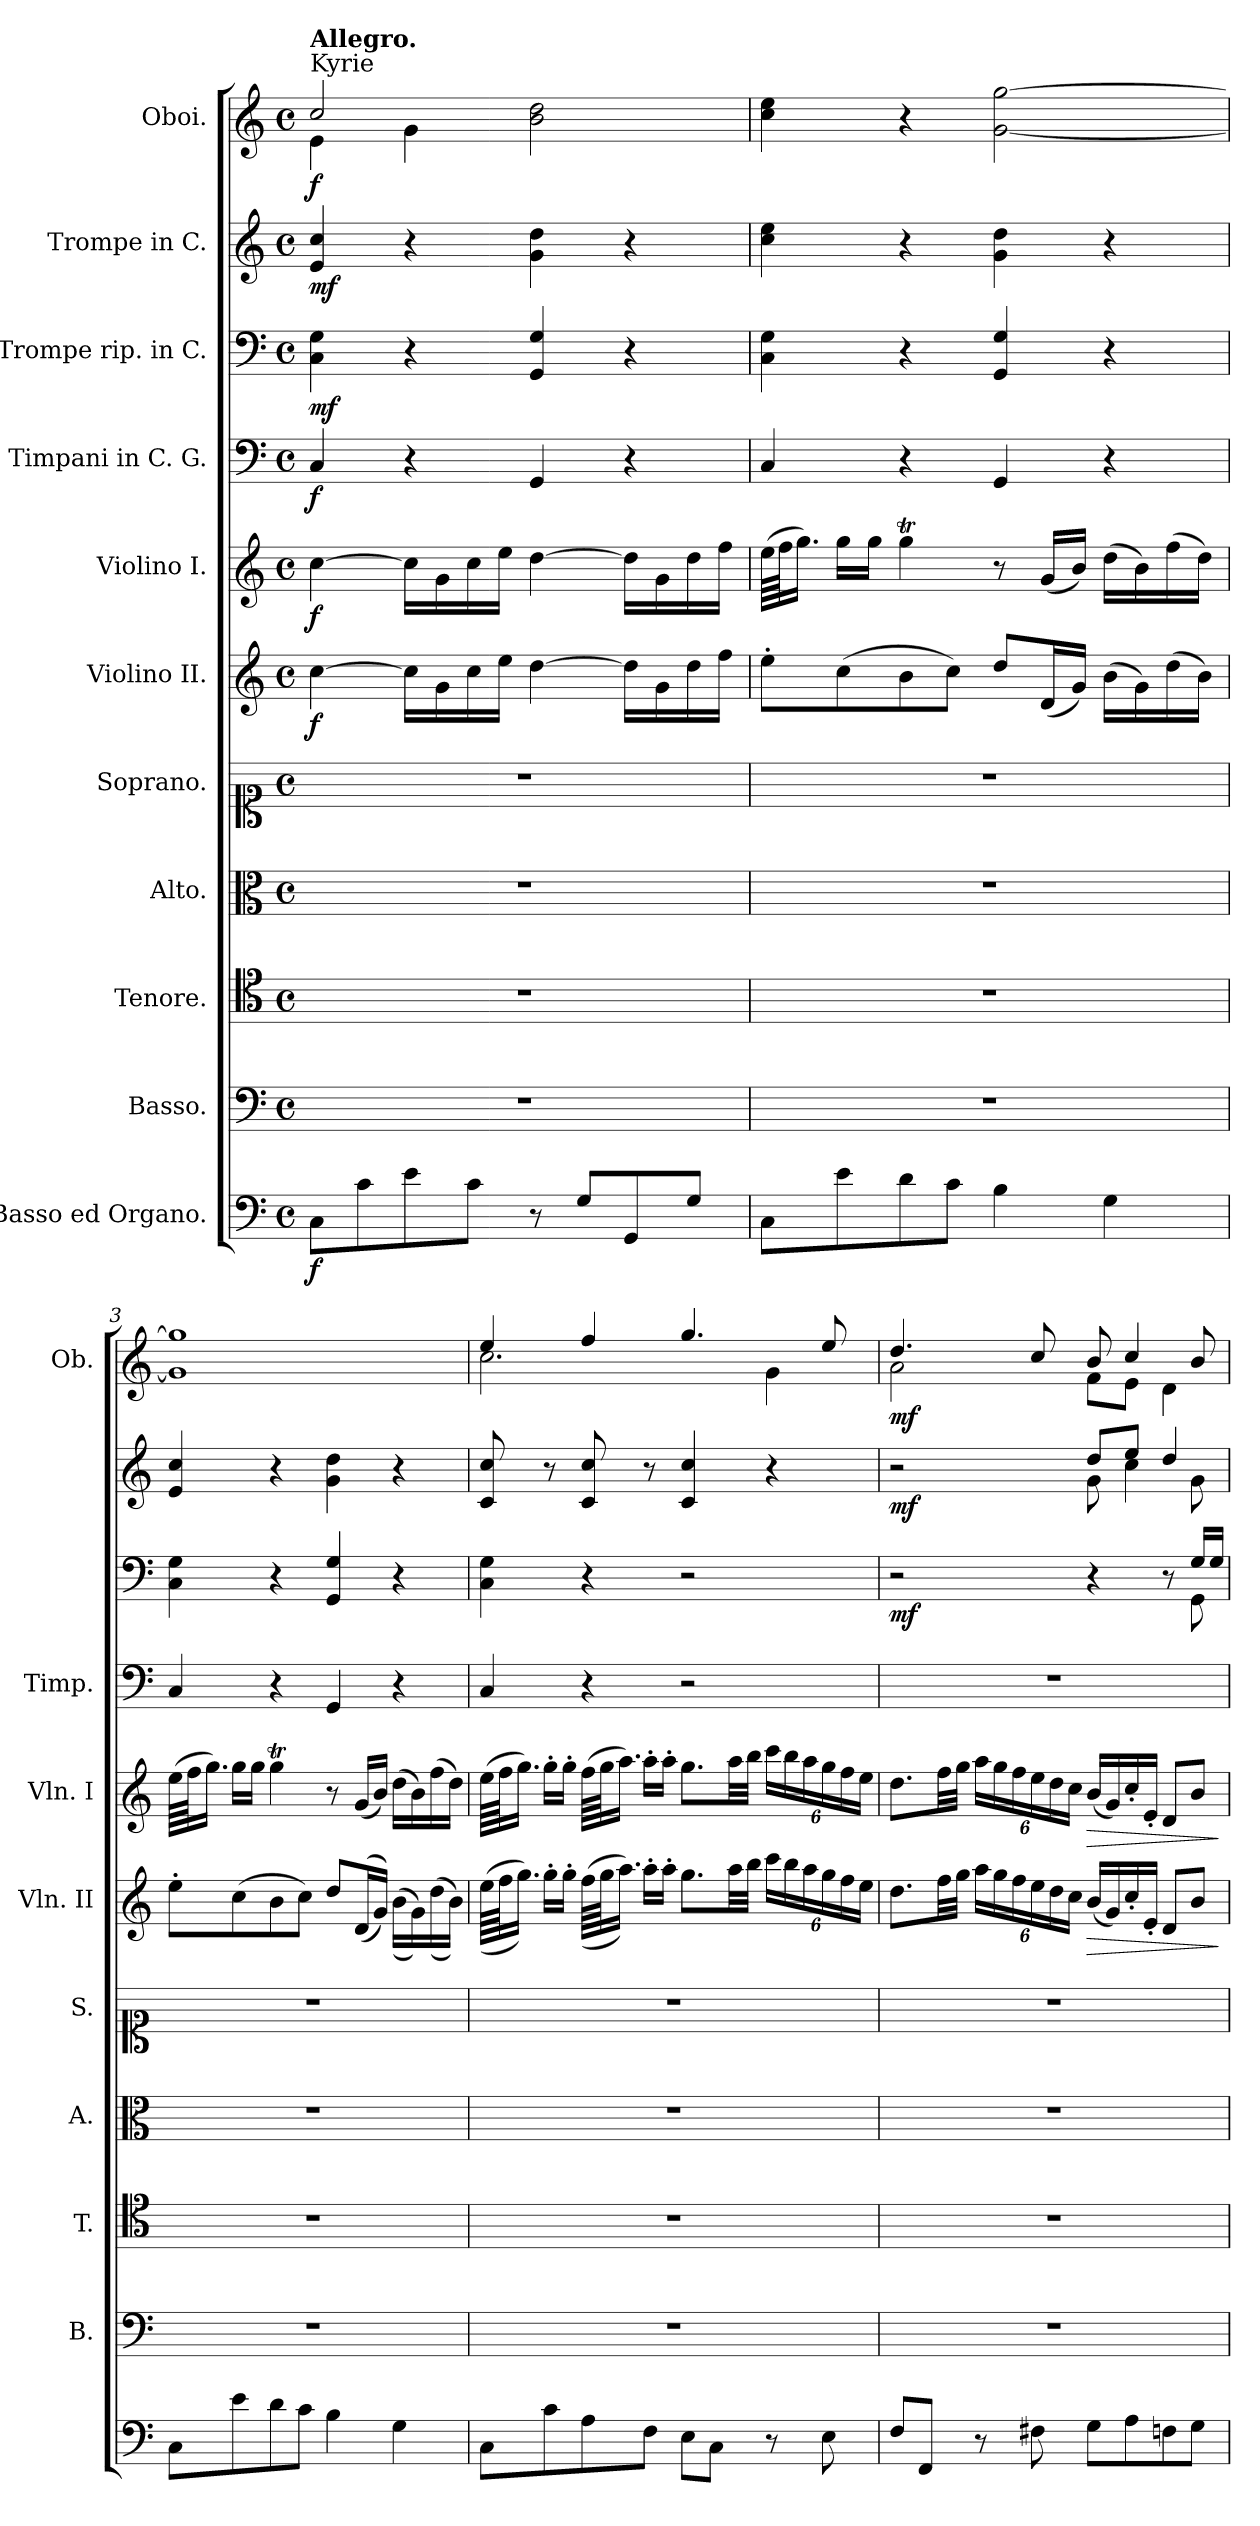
**kern	**dynam	**kern	**kern	**kern	**kern	**kern	**dynam	**kern	**dynam	**kern	**dynam	**kern	**dynam	**kern	**dynam	**kern	**dynam
*part11	*part11	*part10	*part9	*part8	*part7	*part6	*part6	*part5	*part5	*part4	*part4	*part3	*part3	*part2	*part2	*part1	*part1
*staff11	*staff11	*staff10	*staff9	*staff8	*staff7	*staff6	*staff6	*staff5	*staff5	*staff4	*staff4	*staff3	*staff3	*staff2	*staff2	*staff1	*staff1
*I"Basso ed  Organo.	*	*I"Basso.	*I"Tenore.	*I"Alto.	*I"Soprano.	*I"Violino II.	*	*I"Violino I.	*	*I"Timpani in C. G.	*	*I"Trompe rip. in C.	*	*I"Trompe in C.	*	*I"Oboi.	*
*	*	*I'B.	*I'T.	*I'A.	*I'S.	*I'Vln. II	*	*I'Vln. I	*	*I'Timp.	*	*	*	*	*	*I'Ob.	*
*clefF4	*	*clefF4	*clefC4	*clefC3	*clefC1	*clefG2	*	*clefG2	*	*clefF4	*	*clefF4	*	*clefG2	*	*clefG2	*
*k[]	*	*k[]	*k[]	*k[]	*k[]	*k[]	*	*k[]	*	*k[]	*	*k[]	*	*k[]	*	*k[]	*
*M4/4	*	*M4/4	*M4/4	*M4/4	*M4/4	*M4/4	*	*M4/4	*	*M4/4	*	*M4/4	*	*M4/4	*	*M4/4	*
*met(c)	*	*met(c)	*met(c)	*met(c)	*met(c)	*met(c)	*	*met(c)	*	*met(c)	*	*met(c)	*	*met(c)	*	*met(c)	*
=1	=1	=1	=1	=1	=1	=1	=1	=1	=1	=1	=1	=1	=1	=1	=1	=1	=1
*	*	*	*	*	*	*	*	*	*	*	*	*	*	*	*	*^	*
!	!	!	!	!	!	!	!	!	!	!	!	!	!	!	!	!LO:TX:a:t=Kyrie	!	!
!	!	!	!	!	!	!	!	!	!	!	!	!	!	!	!	!LO:TX:a:B:t=Allegro.	!	!
!	!LO:DY:b	!	!	!	!	!	!LO:DY:b	!	!LO:DY:b	!	!LO:DY:b	!	!LO:DY:b	!	!LO:DY:b	!	!	!LO:DY:b
8C\L	f	1r	1r	1r	1r	[4cc\	f	[4cc\	f	4C/	f	4C\ 4G\	mf	4e/ 4cc/	mf	2cc/	4e\	f
8c\	.	.	.	.	.	.	.	.	.	.	.	.	.	.	.	.	.	.
8e\	.	.	.	.	.	16cc\LL]	.	16cc\LL]	.	4r	.	4r	.	4r	.	.	4g\	.
.	.	.	.	.	.	16g\	.	16g\	.	.	.	.	.	.	.	.	.	.
8c\J	.	.	.	.	.	16cc\	.	16cc\	.	.	.	.	.	.	.	.	.	.
.	.	.	.	.	.	16ee\JJ	.	16ee\JJ	.	.	.	.	.	.	.	.	.	.
8r	.	.	.	.	.	[4dd\	.	[4dd\	.	4GG/	.	4GG/ 4G/	.	4g\ 4dd\	.	2b\ 2dd\	2ryy	.
8G/L	.	.	.	.	.	.	.	.	.	.	.	.	.	.	.	.	.	.
8GG/	.	.	.	.	.	16dd\LL]	.	16dd\LL]	.	4r	.	4r	.	4r	.	.	.	.
.	.	.	.	.	.	16g\	.	16g\	.	.	.	.	.	.	.	.	.	.
8G/J	.	.	.	.	.	16dd\	.	16dd\	.	.	.	.	.	.	.	.	.	.
.	.	.	.	.	.	16ff\JJ	.	16ff\JJ	.	.	.	.	.	.	.	.	.	.
*	*	*	*	*	*	*	*	*	*	*	*	*	*	*	*	*v	*v	*
=2	=2	=2	=2	=2	=2	=2	=2	=2	=2	=2	=2	=2	=2	=2	=2	=2	=2
8C\L	.	1r	1r	1r	1r	8ee'\L	.	(>64ee\LLLL	.	4C/	.	4C\ 4G\	.	4cc\ 4ee\	.	4cc\ 4ee\	.
.	.	.	.	.	.	.	.	64ff\JJ	.	.	.	.	.	.	.	.	.
.	.	.	.	.	.	.	.	16.gg\JJ)	.	.	.	.	.	.	.	.	.
8e\	.	.	.	.	.	(>8cc\	.	16gg\LL	.	.	.	.	.	.	.	.	.
.	.	.	.	.	.	.	.	16gg\JJ	.	.	.	.	.	.	.	.	.
8d\	.	.	.	.	.	8b\	.	4ggT\	.	4r	.	4r	.	4r	.	4r	.
8c\J	.	.	.	.	.	8cc\J)	.	.	.	.	.	.	.	.	.	.	.
4B\	.	.	.	.	.	8dd/L	.	8r	.	4GG/	.	4GG/ 4G/	.	4g\ 4dd\	.	[2g\ [2gg\	.
.	.	.	.	.	.	(<16d/L	.	(<16g/LL	.	.	.	.	.	.	.	.	.
.	.	.	.	.	.	16g/JJ)	.	16b/JJ)	.	.	.	.	.	.	.	.	.
4G\	.	.	.	.	.	(>16b\LL	.	(>16dd\LL	.	4r	.	4r	.	4r	.	.	.
.	.	.	.	.	.	16g\)	.	16b\)	.	.	.	.	.	.	.	.	.
.	.	.	.	.	.	(>16dd\	.	(>16ff\	.	.	.	.	.	.	.	.	.
.	.	.	.	.	.	16b\JJ)	.	16dd\JJ)	.	.	.	.	.	.	.	.	.
=3	=3	=3	=3	=3	=3	=3	=3	=3	=3	=3	=3	=3	=3	=3	=3	=3	=3
8C\L	.	1r	1r	1r	1r	8ee'\L	.	(>64ee\LLLL	.	4C/	.	4C\ 4G\	.	4e/ 4cc/	.	1g] 1gg]	.
.	.	.	.	.	.	.	.	64ff\JJ	.	.	.	.	.	.	.	.	.
.	.	.	.	.	.	.	.	16.gg\JJ)	.	.	.	.	.	.	.	.	.
8e\	.	.	.	.	.	(>8cc\	.	16gg\LL	.	.	.	.	.	.	.	.	.
.	.	.	.	.	.	.	.	16gg\JJ	.	.	.	.	.	.	.	.	.
8d\	.	.	.	.	.	8b\	.	4ggT\	.	4r	.	4r	.	4r	.	.	.
8c\J	.	.	.	.	.	8cc\J)	.	.	.	.	.	.	.	.	.	.	.
4B\	.	.	.	.	.	8dd/L	.	8r	.	4GG/	.	4GG/ 4G/	.	4g\ 4dd\	.	.	.
.	.	.	.	.	.	(<(<16d/L	.	(<16g/LL	.	.	.	.	.	.	.	.	.
.	.	.	.	.	.	16g/JJ))	.	16b/JJ)	.	.	.	.	.	.	.	.	.
4G\	.	.	.	.	.	(>(>16b\LL	.	(>16dd\LL	.	4r	.	4r	.	4r	.	.	.
.	.	.	.	.	.	16g\))	.	16b\)	.	.	.	.	.	.	.	.	.
.	.	.	.	.	.	(>(>16dd\	.	(>16ff\	.	.	.	.	.	.	.	.	.
.	.	.	.	.	.	16b\JJ))	.	16dd\JJ)	.	.	.	.	.	.	.	.	.
=4	=4	=4	=4	=4	=4	=4	=4	=4	=4	=4	=4	=4	=4	=4	=4	=4	=4
*	*	*	*	*	*	*	*	*	*	*	*	*	*	*	*	*^	*
8C\L	.	1r	1r	1r	1r	(>(>64ee\LLLL	.	(>64ee\LLLL	.	4C/	.	4C\ 4G\	.	8c/ 8cc/	.	4ee/	2.cc\	.
.	.	.	.	.	.	64ff\JJ	.	64ff\JJ	.	.	.	.	.	.	.	.	.	.
.	.	.	.	.	.	16.gg\JJ))	.	16.gg\JJ)	.	.	.	.	.	.	.	.	.	.
8c\	.	.	.	.	.	16gg'\LL	.	16gg'\LL	.	.	.	.	.	8r	.	.	.	.
.	.	.	.	.	.	16gg'\JJ	.	16gg'\JJ	.	.	.	.	.	.	.	.	.	.
8A\	.	.	.	.	.	(>(>64ff\LLLL	.	(>64ff\LLLL	.	4r	.	4r	.	8c/ 8cc/	.	4ff/	.	.
.	.	.	.	.	.	64gg\JJ	.	64gg\JJ	.	.	.	.	.	.	.	.	.	.
.	.	.	.	.	.	16.aa\JJ))	.	16.aa\JJ)	.	.	.	.	.	.	.	.	.	.
8F\J	.	.	.	.	.	16aa'\LL	.	16aa'\LL	.	.	.	.	.	8r	.	.	.	.
.	.	.	.	.	.	16aa'\JJ	.	16aa'\JJ	.	.	.	.	.	.	.	.	.	.
8E\L	.	.	.	.	.	8.gg\L	.	8.gg\L	.	2r	.	2r	.	4c/ 4cc/	.	4.gg/	.	.
8C\J	.	.	.	.	.	.	.	.	.	.	.	.	.	.	.	.	.	.
.	.	.	.	.	.	32aa\LL	.	32aa\LL	.	.	.	.	.	.	.	.	.	.
.	.	.	.	.	.	32bb\JJJ	.	32bb\JJJ	.	.	.	.	.	.	.	.	.	.
*	*	*	*	*	*	*Xbrackettup	*	*Xbrackettup	*	*	*	*	*	*	*	*	*	*
8r	.	.	.	.	.	24ccc\LL	.	24ccc\LL	.	.	.	.	.	4r	.	.	4g\	.
.	.	.	.	.	.	24bb\	.	24bb\	.	.	.	.	.	.	.	.	.	.
.	.	.	.	.	.	24aa\	.	24aa\	.	.	.	.	.	.	.	.	.	.
8E\	.	.	.	.	.	24gg\	.	24gg\	.	.	.	.	.	.	.	8ee/	.	.
.	.	.	.	.	.	24ff\	.	24ff\	.	.	.	.	.	.	.	.	.	.
.	.	.	.	.	.	24ee\JJ	.	24ee\JJ	.	.	.	.	.	.	.	.	.	.
!!LO:LB:g=z	!!
=5	=5	=5	=5	=5	=5	=5	=5	=5	=5	=5	=5	=5	=5	=5	=5	=5	=5	=5
*	*	*	*	*	*	*	*	*	*	*	*	*^	*	*^	*	*	*	*
!	!	!	!	!	!	!	!	!	!	!	!	!	!	!LO:DY:b	!	!	!LO:DY:b	!	!	!LO:DY:b
8F/L	.	1r	1r	1r	1r	8.dd\L	.	8.dd\L	.	1r	.	2r	2ryy	mf	2r	2ryy	mf	4.dd/	2a\	mf
8FF/J	.	.	.	.	.	.	.	.	.	.	.	.	.	.	.	.	.	.	.	.
.	.	.	.	.	.	32ff\LL	.	32ff\LL	.	.	.	.	.	.	.	.	.	.	.	.
.	.	.	.	.	.	32gg\JJJ	.	32gg\JJJ	.	.	.	.	.	.	.	.	.	.	.	.
8r	.	.	.	.	.	24aa\LL	.	24aa\LL	.	.	.	.	.	.	.	.	.	.	.	.
.	.	.	.	.	.	24gg\	.	24gg\	.	.	.	.	.	.	.	.	.	.	.	.
.	.	.	.	.	.	24ff\	.	24ff\	.	.	.	.	.	.	.	.	.	.	.	.
8F#X\	.	.	.	.	.	24ee\	.	24ee\	.	.	.	.	.	.	.	.	.	8cc/	.	.
.	.	.	.	.	.	24dd\	.	24dd\	.	.	.	.	.	.	.	.	.	.	.	.
.	.	.	.	.	.	24cc\JJ	.	24cc\JJ	.	.	.	.	.	.	.	.	.	.	.	.
!	!	!	!	!	!	!	!LO:HP:b	!	!LO:HP:b	!	!	!	!	!	!	!	!	!	!	!
8G\L	.	.	.	.	.	(<16b/LL	>	(<16b/LL	>	.	.	4r	4ryy	.	8dd/L	8g\	.	8b/	8f\L	.
.	.	.	.	.	.	16g/)	.	16g/)	.	.	.	.	.	.	.	.	.	.	.	.
8A\	.	.	.	.	.	16cc'/	.	16cc'/	.	.	.	.	.	.	8ee/J	4cc\	.	4cc/	8e\J	.
.	.	.	.	.	.	16e'/JJ	.	16e'/JJ	.	.	.	.	.	.	.	.	.	.	.	.
8Fn\	.	.	.	.	.	8d/L	.	8d/L	.	.	.	8r	8ryy	.	4dd/	.	.	.	4d\	.
8G\J	.	.	.	.	.	8b/J	.	8b/J	.	.	.	16G/LL	8GG\	.	.	8g\	.	8b/	.	.
.	.	.	.	.	.	.	.	.	.	.	.	16G/JJ	.	.	.	.	.	.	.	.
*	*	*	*	*	*	*	*	*	*	*	*	*v	*v	*	*	*	*	*v	*v	*
*	*	*	*	*	*	*	*	*	*	*	*	*	*	*v	*v	*	*	*
.	.	.	.	.	.	.	]	.	]	.	.	.	.	.	.	.	.
=	=	=	=	=	=	=	=	=	=	=	=	=	=	=	=	=	=
*-	*-	*-	*-	*-	*-	*-	*-	*-	*-	*-	*-	*-	*-	*-	*-	*-	*-
